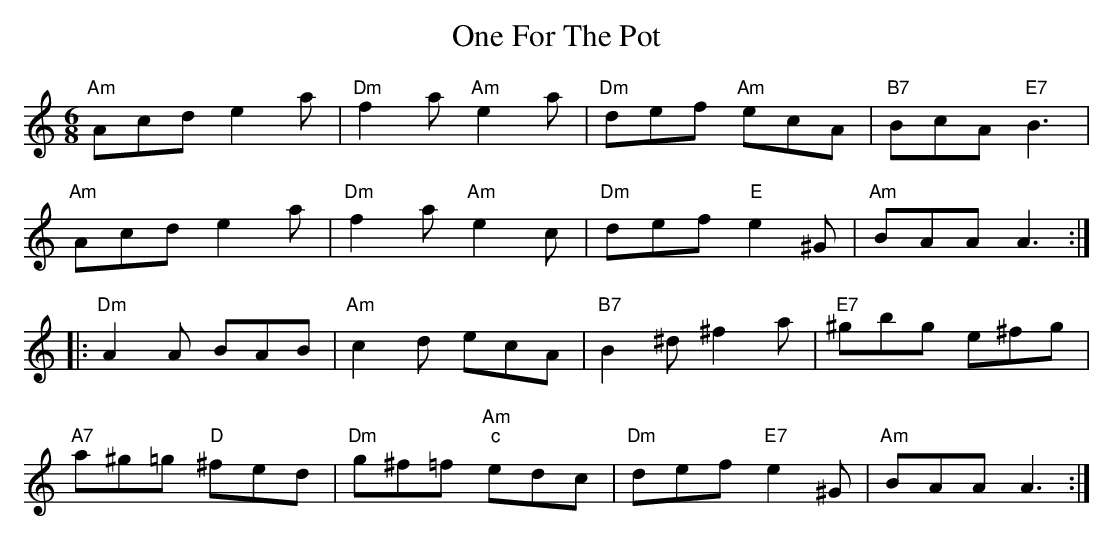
X:1
T:One For The Pot
M:6/8
K:Am
"Am"Acd e2a|"Dm"f2a "Am"e2a|"Dm"def "Am"ecA|"B7"BcA "E7"B3|
"Am"Acd e2a|"Dm"f2a "Am"e2c|"Dm"def "E"e2^G|"Am"BAA A3:|
|:"Dm"A2A BAB|"Am"c2d ecA|"B7"B2^d ^f2a|"E7"^gbg e^fg|
"A7"a^g=g "D"^fed|"Dm"g^f=f "Am""c"edc|"Dm"def "E7"e2^G|"Am"BAA A3:|
